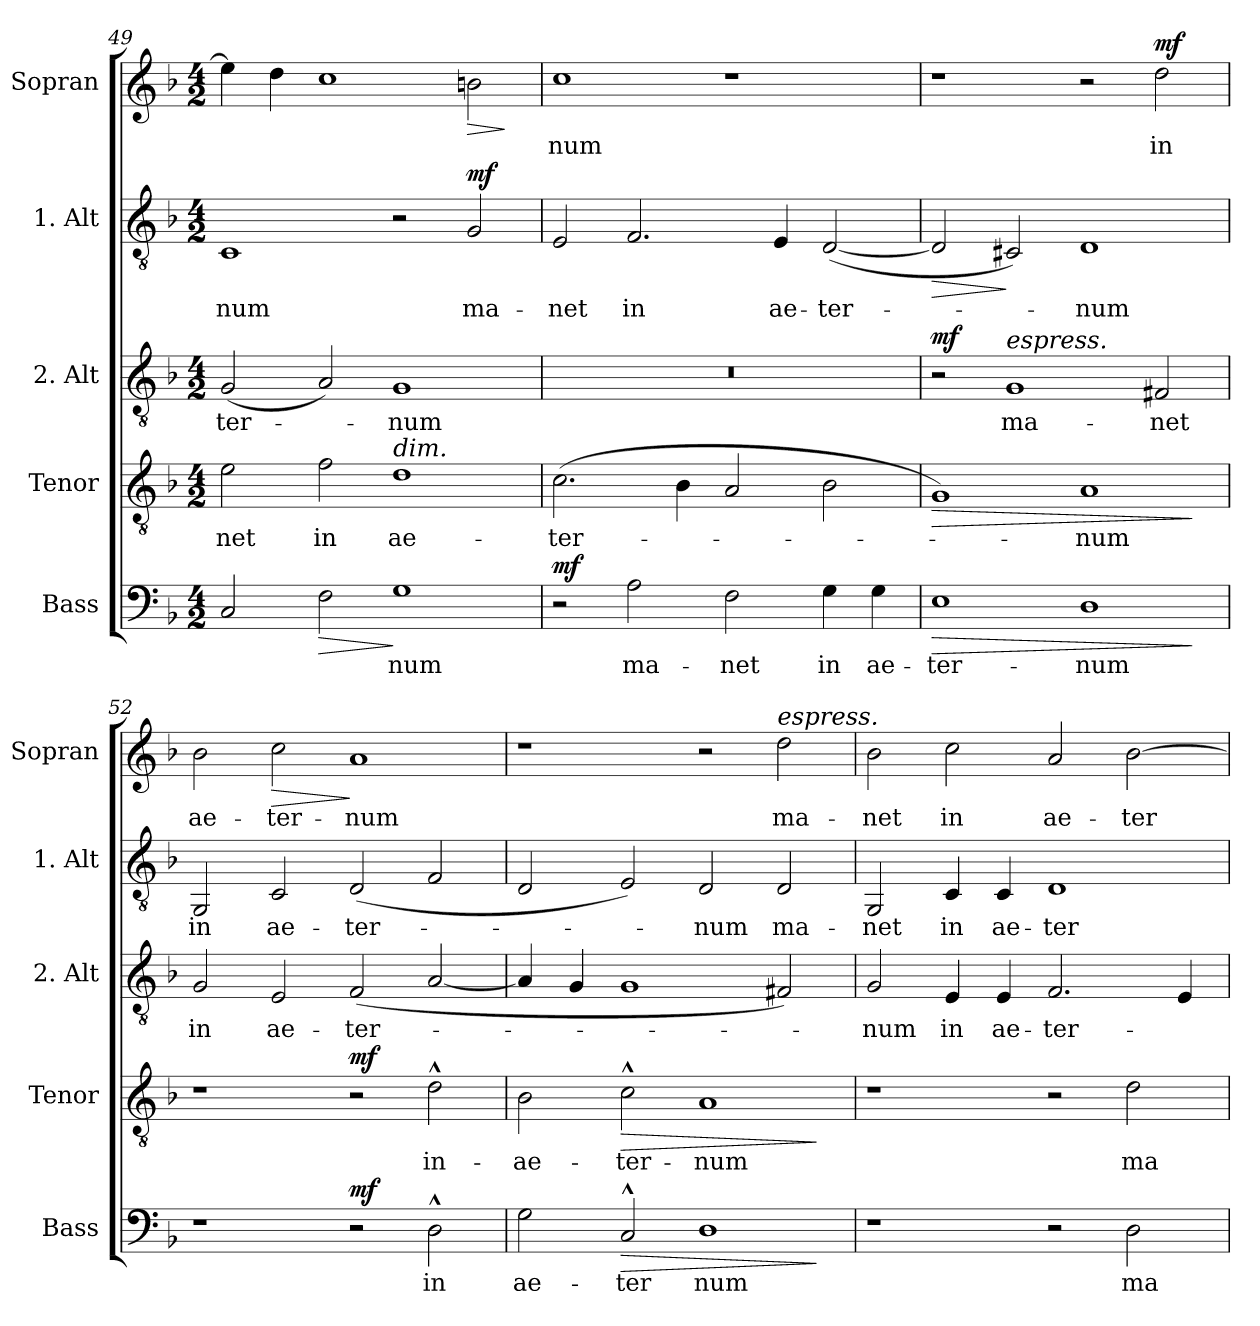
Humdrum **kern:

**kern	**text	**dynam	**kern	**text	**dynam	**kern	**text	**dynam	**kern	**text	**dynam	**kern	**text	**dynam
*part5	*part5	*part5	*part4	*part4	*part4	*part3	*part3	*part3	*part2	*part2	*part2	*part1	*part1	*part1
*staff5	*staff5	*staff5	*staff4	*staff4	*staff4	*staff3	*staff3	*staff3	*staff2	*staff2	*staff2	*staff1	*staff1	*staff1
*I"Bass	*	*	*I"Tenor	*	*	*I"2. Alt	*	*	*I"1. Alt	*	*	*I"Sopran	*	*
*I'Bass	*	*	*I'Tenor	*	*	*I'2. Alt	*	*	*I'1. Alt	*	*	*I'Sopran	*	*
*clefF4	*	*	*clefGv2	*	*	*clefGv2	*	*	*clefGv2	*	*	*clefG2	*	*
*ITrd3c5	*	*	*	*	*	*ITrd-7c-12	*	*	*ITrd-7c-12	*	*	*	*	*
*k[]	*	*	*k[b-]	*	*	*k[b-]	*	*	*k[b-]	*	*	*k[b-]	*	*
*M4/2	*	*	*M4/2	*	*	*M4/2	*	*	*M4/2	*	*	*M4/2	*	*
=49	=49	=49	=49	=49	=49	=49	=49	=49	=49	=49	=49	=49	=49	=49
!	!	!	!	!LO:LY:b	!	!	!LO:LY:b	!	!	!LO:LY:b	!	!	!	!
2GG/	.	.	2e\	-net	.	(<2g/	-ter-	.	1c	-num	.	4ee\]	.	.
.	.	.	.	.	.	.	.	.	.	.	.	4dd\	.	.
!	!	!LO:HP:b	!	!LO:LY:b	!	!	!	!	!	!	!	!	!	!
2C\	.	>	2f\	in	.	2a/)	.	.	.	.	.	1cc	.	.
!	!	!	!LO:TX:a:i:t=dim.	!	!	!	!	!	!	!	!	!	!	!
!	!LO:LY:b	!	!	!LO:LY:b	!	!	!LO:LY:b	!	!	!	!	!	!	!
1D	-num	]	1d	ae-	.	1g	-num	.	2r	.	.	.	.	.
!	!	!	!	!	!	!	!	!	!	!LO:LY:b	!LO:DY:a	!	!	!LO:HP:b
.	.	.	.	.	.	.	.	.	2g/	ma-	mf	2bn\	.	>
.	.	.	.	.	.	.	.	.	.	.	.	.	.	]
=50	=50	=50	=50	=50	=50	=50	=50	=50	=50	=50	=50	=50	=50	=50
!	!	!LO:DY:a	!	!LO:LY:b	!	!	!	!	!	!LO:LY:b	!	!	!LO:LY:b	!
2r	.	mf	(>2.c\	-ter-	.	0r	.	.	2e/	-net	.	1cc	-num	.
!	!LO:LY:b	!	!	!	!	!	!	!	!	!LO:LY:b	!	!	!	!
2E\	ma-	.	.	.	.	.	.	.	2.f/	in	.	.	.	.
.	.	.	4B-\	.	.	.	.	.	.	.	.	.	.	.
!	!LO:LY:b	!	!	!	!	!	!	!	!	!	!	!	!	!
2C\	-net	.	2A/	.	.	.	.	.	.	.	.	1r	.	.
!	!	!	!	!	!	!	!	!	!	!LO:LY:b	!	!	!	!
.	.	.	.	.	.	.	.	.	4e/	ae-	.	.	.	.
!	!LO:LY:b	!	!	!	!	!	!	!	!	!LO:LY:b	!	!	!	!
4D\	in	.	2B-\	.	.	.	.	.	(<[2d/	-ter-	.	.	.	.
!	!LO:LY:b	!	!	!	!	!	!	!	!	!	!	!	!	!
4D\	ae-	.	.	.	.	.	.	.	.	.	.	.	.	.
!!LO:LB:g=z
=51	=51	=51	=51	=51	=51	=51	=51	=51	=51	=51	=51	=51	=51	=51
!	!LO:LY:b	!LO:HP:b	!	!	!LO:HP:b	!	!	!LO:DY:a	!	!	!LO:HP:b	!	!	!
1BB	-ter-	>	1G)	.	>	2r	.	mf	2d/]	.	>	1r	.	.
!	!	!	!	!	!	!LO:TX:a:i:t=espress.	!	!	!	!	!	!	!	!
!	!	!	!	!	!	!	!LO:LY:b	!	!	!	!	!	!	!
.	.	.	.	.	.	1g	ma-	.	2c#X/)	.	]	.	.	.
!	!LO:LY:b	!	!	!LO:LY:b	!	!	!	!	!	!LO:LY:b	!	!	!	!
1AA	-num	.	1A	-num	.	.	.	.	1d	-num	.	2r	.	.
!	!	!	!	!	!	!	!LO:LY:b	!	!	!	!	!	!LO:LY:b	!LO:DY:a
.	.	.	.	.	.	2f#X/	-net	.	.	.	.	2dd\	in	mf
.	.	]	.	.	]	.	.	.	.	.	.	.	.	.
=52	=52	=52	=52	=52	=52	=52	=52	=52	=52	=52	=52	=52	=52	=52
!	!	!	!	!	!	!	!LO:LY:b	!	!	!LO:LY:b	!	!	!LO:LY:b	!
1r	.	.	1r	.	.	2g/	in	.	2G/	in	.	2b-\	ae-	.
!	!	!	!	!	!	!	!LO:LY:b	!	!	!LO:LY:b	!	!	!LO:LY:b	!LO:HP:b
.	.	.	.	.	.	2e/	ae-	.	2c/	ae-	.	2cc\	-ter-	>
!	!	!LO:DY:a	!	!	!LO:DY:a	!	!LO:LY:b	!	!	!LO:LY:b	!	!	!LO:LY:b	!
2r	.	mf	2r	.	mf	(>2f/	-ter-	.	(<2d/	-ter-	.	1a	-num	]
!	!LO:LY:b	!	!	!LO:LY:b	!	!	!	!	!	!	!	!	!	!
2AA^^\	in	.	2d^^\	in-	.	[2a/	.	.	2f/	.	.	.	.	.
=53	=53	=53	=53	=53	=53	=53	=53	=53	=53	=53	=53	=53	=53	=53
!	!LO:LY:b	!	!	!LO:LY:b	!	!	!	!	!	!	!	!	!	!
2D\	ae-	.	2B-\	-ae-	.	4a/]	.	.	2d/	.	.	1r	.	.
.	.	.	.	.	.	4g/	.	.	.	.	.	.	.	.
!	!LO:LY:b	!LO:HP:b	!	!LO:LY:b	!LO:HP:b	!	!	!	!	!	!	!	!	!
2GG^^/	-ter	>	2c^^\	-ter-	>	1g	.	.	2e/)	.	.	.	.	.
!	!LO:LY:b	!	!	!LO:LY:b	!	!	!	!	!	!LO:LY:b	!	!	!	!
1AA	num	.	1A	-num	.	.	.	.	2d/	-num	.	2r	.	.
!	!	!	!	!	!	!	!	!	!	!	!	!LO:TX:a:i:t=espress.	!	!
!	!	!	!	!	!	!	!	!	!	!LO:LY:b	!	!	!LO:LY:b	!
.	.	.	.	.	.	2f#X/)	.	.	2d/	ma-	.	2dd\	ma-	.
.	.	]	.	.	]	.	.	.	.	.	.	.	.	.
=54	=54	=54	=54	=54	=54	=54	=54	=54	=54	=54	=54	=54	=54	=54
!	!	!	!	!	!	!	!LO:LY:b	!	!	!LO:LY:b	!	!	!LO:LY:b	!
1r	.	.	1r	.	.	2g/	-num	.	2G/	-net	.	2b-\	-net	.
!	!	!	!	!	!	!	!LO:LY:b	!	!	!LO:LY:b	!	!	!LO:LY:b	!
.	.	.	.	.	.	4e/	in	.	4c/	in	.	2cc\	in	.
!	!	!	!	!	!	!	!LO:LY:b	!	!	!LO:LY:b	!	!	!	!
.	.	.	.	.	.	4e/	ae-	.	4c/	ae-	.	.	.	.
!	!	!	!	!	!	!	!LO:LY:b	!	!	!LO:LY:b	!	!	!LO:LY:b	!
2r	.	.	2r	.	.	2.f/	-ter-	.	1d	-ter-	.	2a/	ae-	.
!	!LO:LY:b	!	!	!LO:LY:b	!	!	!	!	!	!	!	!	!LO:LY:b	!
2AA\	ma-	.	2d\	ma-	.	.	.	.	.	.	.	[2b-\	-ter-	.
.	.	.	.	.	.	4e/	.	.	.	.	.	.	.	.
=	=	=	=	=	=	=	=	=	=	=	=	=	=	=
*-	*-	*-	*-	*-	*-	*-	*-	*-	*-	*-	*-	*-	*-	*-
